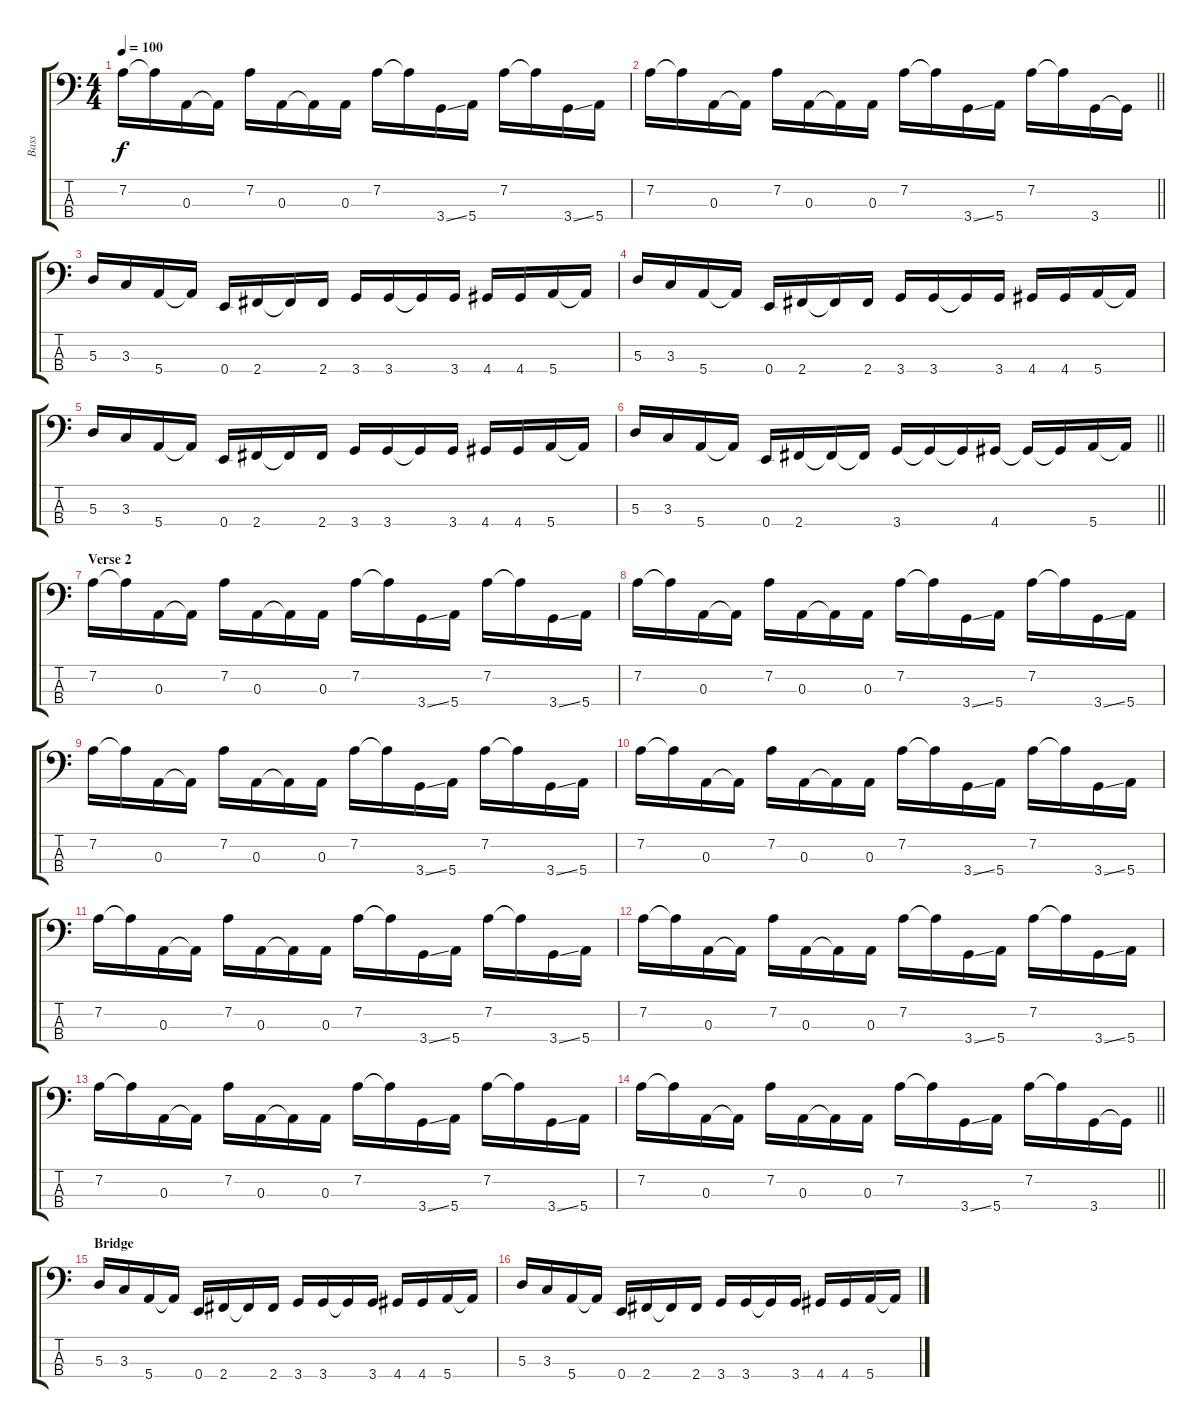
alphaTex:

\track ("Bass" "Bass") {instrument electricbassfinger}
\staff {score tabs}
\tuning (A2 D2 A1 E1) {hide}
\ts (4 4)
\tempo 100
\clef f4
\ks c
7.2.16{dy f} 7.2{t}.16 0.3.16 0.3{t}.16 7.2.16 0.3.16 0.3{t}.16 0.3.16 7.2.16 7.2{t}.16 3.4{ss}.16 5.4.16 7.2.16 7.2{t}.16 3.4{ss}.16 5.4.16 |
\barLineRight lightlight
7.2.16 7.2{t}.16 0.3.16 0.3{t}.16 7.2.16 0.3.16 0.3{t}.16 0.3.16 7.2.16 7.2{t}.16 3.4{ss}.16 5.4.16 7.2.16 7.2{t}.16 3.4.16 3.4{t}.16 |
5.3.16 3.3.16 5.4.16 5.4{t}.16 0.4.16 2.4.16 2.4{t}.16 2.4.16 3.4.16 3.4.16 3.4{t}.16 3.4.16 4.4.16 4.4.16 5.4.16 5.4{t}.16 |
5.3.16 3.3.16 5.4.16 5.4{t}.16 0.4.16 2.4.16 2.4{t}.16 2.4.16 3.4.16 3.4.16 3.4{t}.16 3.4.16 4.4.16 4.4.16 5.4.16 5.4{t}.16 |
5.3.16 3.3.16 5.4.16 5.4{t}.16 0.4.16 2.4.16 2.4{t}.16 2.4.16 3.4.16 3.4.16 3.4{t}.16 3.4.16 4.4.16 4.4.16 5.4.16 5.4{t}.16 |
\barLineRight lightlight
5.3.16 3.3.16 5.4.16 5.4{t}.16 0.4.16 2.4.16 2.4{t}.16 2.4{t}.16 3.4.16 3.4{t}.16 3.4{t}.16 4.4.16 4.4{t}.16 4.4{t}.16 5.4.16 5.4{t}.16 |
\section ("" "Verse 2")
7.2.16 7.2{t}.16 0.3.16 0.3{t}.16 7.2.16 0.3.16 0.3{t}.16 0.3.16 7.2.16 7.2{t}.16 3.4{ss}.16 5.4.16 7.2.16 7.2{t}.16 3.4{ss}.16 5.4.16 |
7.2.16 7.2{t}.16 0.3.16 0.3{t}.16 7.2.16 0.3.16 0.3{t}.16 0.3.16 7.2.16 7.2{t}.16 3.4{ss}.16 5.4.16 7.2.16 7.2{t}.16 3.4{ss}.16 5.4.16 |
7.2.16 7.2{t}.16 0.3.16 0.3{t}.16 7.2.16 0.3.16 0.3{t}.16 0.3.16 7.2.16 7.2{t}.16 3.4{ss}.16 5.4.16 7.2.16 7.2{t}.16 3.4{ss}.16 5.4.16 |
7.2.16 7.2{t}.16 0.3.16 0.3{t}.16 7.2.16 0.3.16 0.3{t}.16 0.3.16 7.2.16 7.2{t}.16 3.4{ss}.16 5.4.16 7.2.16 7.2{t}.16 3.4{ss}.16 5.4.16 |
7.2.16 7.2{t}.16 0.3.16 0.3{t}.16 7.2.16 0.3.16 0.3{t}.16 0.3.16 7.2.16 7.2{t}.16 3.4{ss}.16 5.4.16 7.2.16 7.2{t}.16 3.4{ss}.16 5.4.16 |
7.2.16 7.2{t}.16 0.3.16 0.3{t}.16 7.2.16 0.3.16 0.3{t}.16 0.3.16 7.2.16 7.2{t}.16 3.4{ss}.16 5.4.16 7.2.16 7.2{t}.16 3.4{ss}.16 5.4.16 |
7.2.16 7.2{t}.16 0.3.16 0.3{t}.16 7.2.16 0.3.16 0.3{t}.16 0.3.16 7.2.16 7.2{t}.16 3.4{ss}.16 5.4.16 7.2.16 7.2{t}.16 3.4{ss}.16 5.4.16 |
\barLineRight lightlight
7.2.16 7.2{t}.16 0.3.16 0.3{t}.16 7.2.16 0.3.16 0.3{t}.16 0.3.16 7.2.16 7.2{t}.16 3.4{ss}.16 5.4.16 7.2.16 7.2{t}.16 3.4.16 3.4{t}.16 |
\section ("" "Bridge")
5.3.16 3.3.16 5.4.16 5.4{t}.16 0.4.16 2.4.16 2.4{t}.16 2.4.16 3.4.16 3.4.16 3.4{t}.16 3.4.16 4.4.16 4.4.16 5.4.16 5.4{t}.16 |
5.3.16 3.3.16 5.4.16 5.4{t}.16 0.4.16 2.4.16 2.4{t}.16 2.4.16 3.4.16 3.4.16 3.4{t}.16 3.4.16 4.4.16 4.4.16 5.4.16 5.4{t}.16
